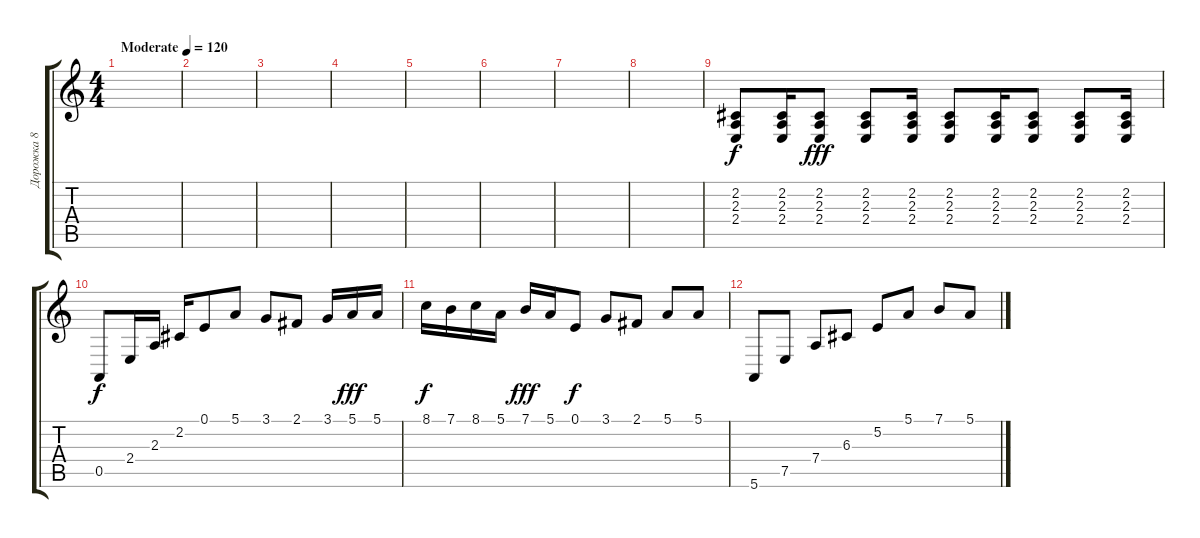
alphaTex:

\track ("Дорожка 8" "Дорожка 8") {instrument acousticgrandpiano}
\staff {score tabs}
\tuning (E4 B3 G3 D3 A2 E2) {hide}
\ts (4 4)
\tempo (120 "Moderate")
\clef g2
\ks c
|
|
|
|
|
|
|
|
(2.2 2.3 2.4).8 (2.2 2.3 2.4).16 (2.2 2.3 2.4).8{dy fff} (2.2 2.3 2.4).8 (2.2 2.3 2.4).16 (2.2 2.3 2.4).8 (2.2 2.3 2.4).16 (2.2 2.3 2.4).8 (2.2 2.3 2.4).8 (2.2 2.3 2.4).16 |
0.5.8{dy f} 2.4.16 2.3.16 2.2.16 0.1.8 5.1.8 3.1.8 2.1.8 3.1.16 5.1.16{dy fff} 5.1.16 |
8.1.16{dy f} 7.1.16 8.1.16 5.1.16 7.1.16{dy fff} 5.1.16 0.1.8{dy f} 3.1.8 2.1.8 5.1.8 5.1.8 |
5.6.8 7.5.8 7.4.8 6.3.8 5.2.8 5.1.8 7.1.8 5.1.8
